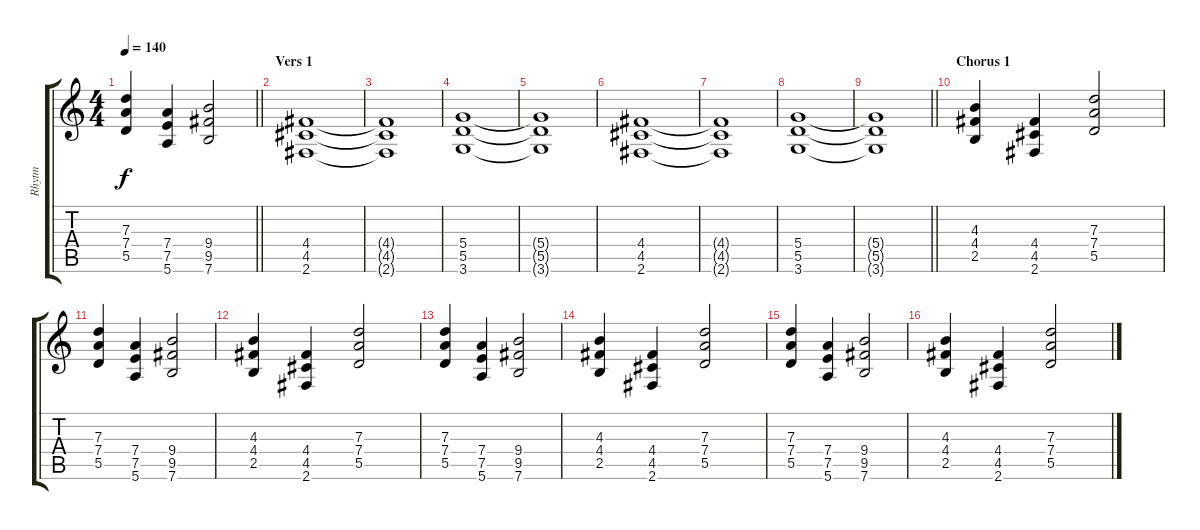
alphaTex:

\track ("Rhytm" "Rhytm") {instrument overdrivenguitar}
\staff {score tabs}
\tuning (E4 B3 G3 D3 A2 E2) {hide}
\ts (4 4)
\tempo 140
\clef g2
\barLineRight lightlight
\ks c
(7.3 7.4 5.5).4{dy f} (7.4 7.5 5.6).4 (9.4 9.5 7.6).2 |
\section ("" "Vers 1")
(4.4 4.5 2.6).1{volume 7} |
(4.4{t} 4.5{t} 2.6{t}).1 |
(5.4 5.5 3.6).1 |
(5.4{t} 5.5{t} 3.6{t}).1 |
(4.4 4.5 2.6).1 |
(4.4{t} 4.5{t} 2.6{t}).1 |
(5.4 5.5 3.6).1 |
\barLineRight lightlight
(5.4{t} 5.5{t} 3.6{t}).1 |
\section ("" "Chorus 1")
(4.3 4.4 2.5).4{volume 10} (4.4 4.5 2.6).4 (7.3 7.4 5.5).2 |
(7.3 7.4 5.5).4 (7.4 7.5 5.6).4 (9.4 9.5 7.6).2 |
(4.3 4.4 2.5).4 (4.4 4.5 2.6).4 (7.3 7.4 5.5).2 |
(7.3 7.4 5.5).4 (7.4 7.5 5.6).4 (9.4 9.5 7.6).2 |
(4.3 4.4 2.5).4 (4.4 4.5 2.6).4 (7.3 7.4 5.5).2 |
(7.3 7.4 5.5).4 (7.4 7.5 5.6).4 (9.4 9.5 7.6).2 |
(4.3 4.4 2.5).4 (4.4 4.5 2.6).4 (7.3 7.4 5.5).2
